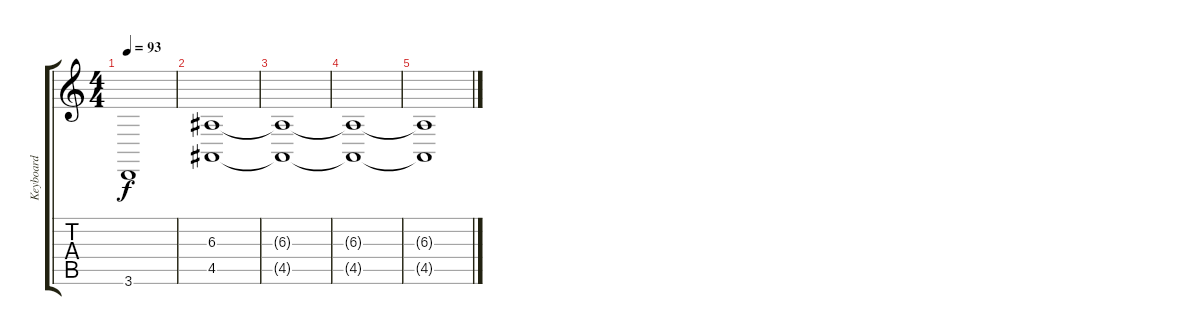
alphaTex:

\track ("Keyboard" "Keyboard") {instrument brightacousticpiano}
\staff {score tabs}
\tuning (Db4 Ab3 E3 B2 Gb2 B1) {hide}
\ts (4 4)
\tempo 93
\clef g2
\ks c
3.6{t}.1{dy f} |
(6.3 4.5).1 |
(6.3{t} 4.5{t}).1 |
(6.3{t} 4.5{t}).1 |
(6.3{t} 4.5{t}).1
